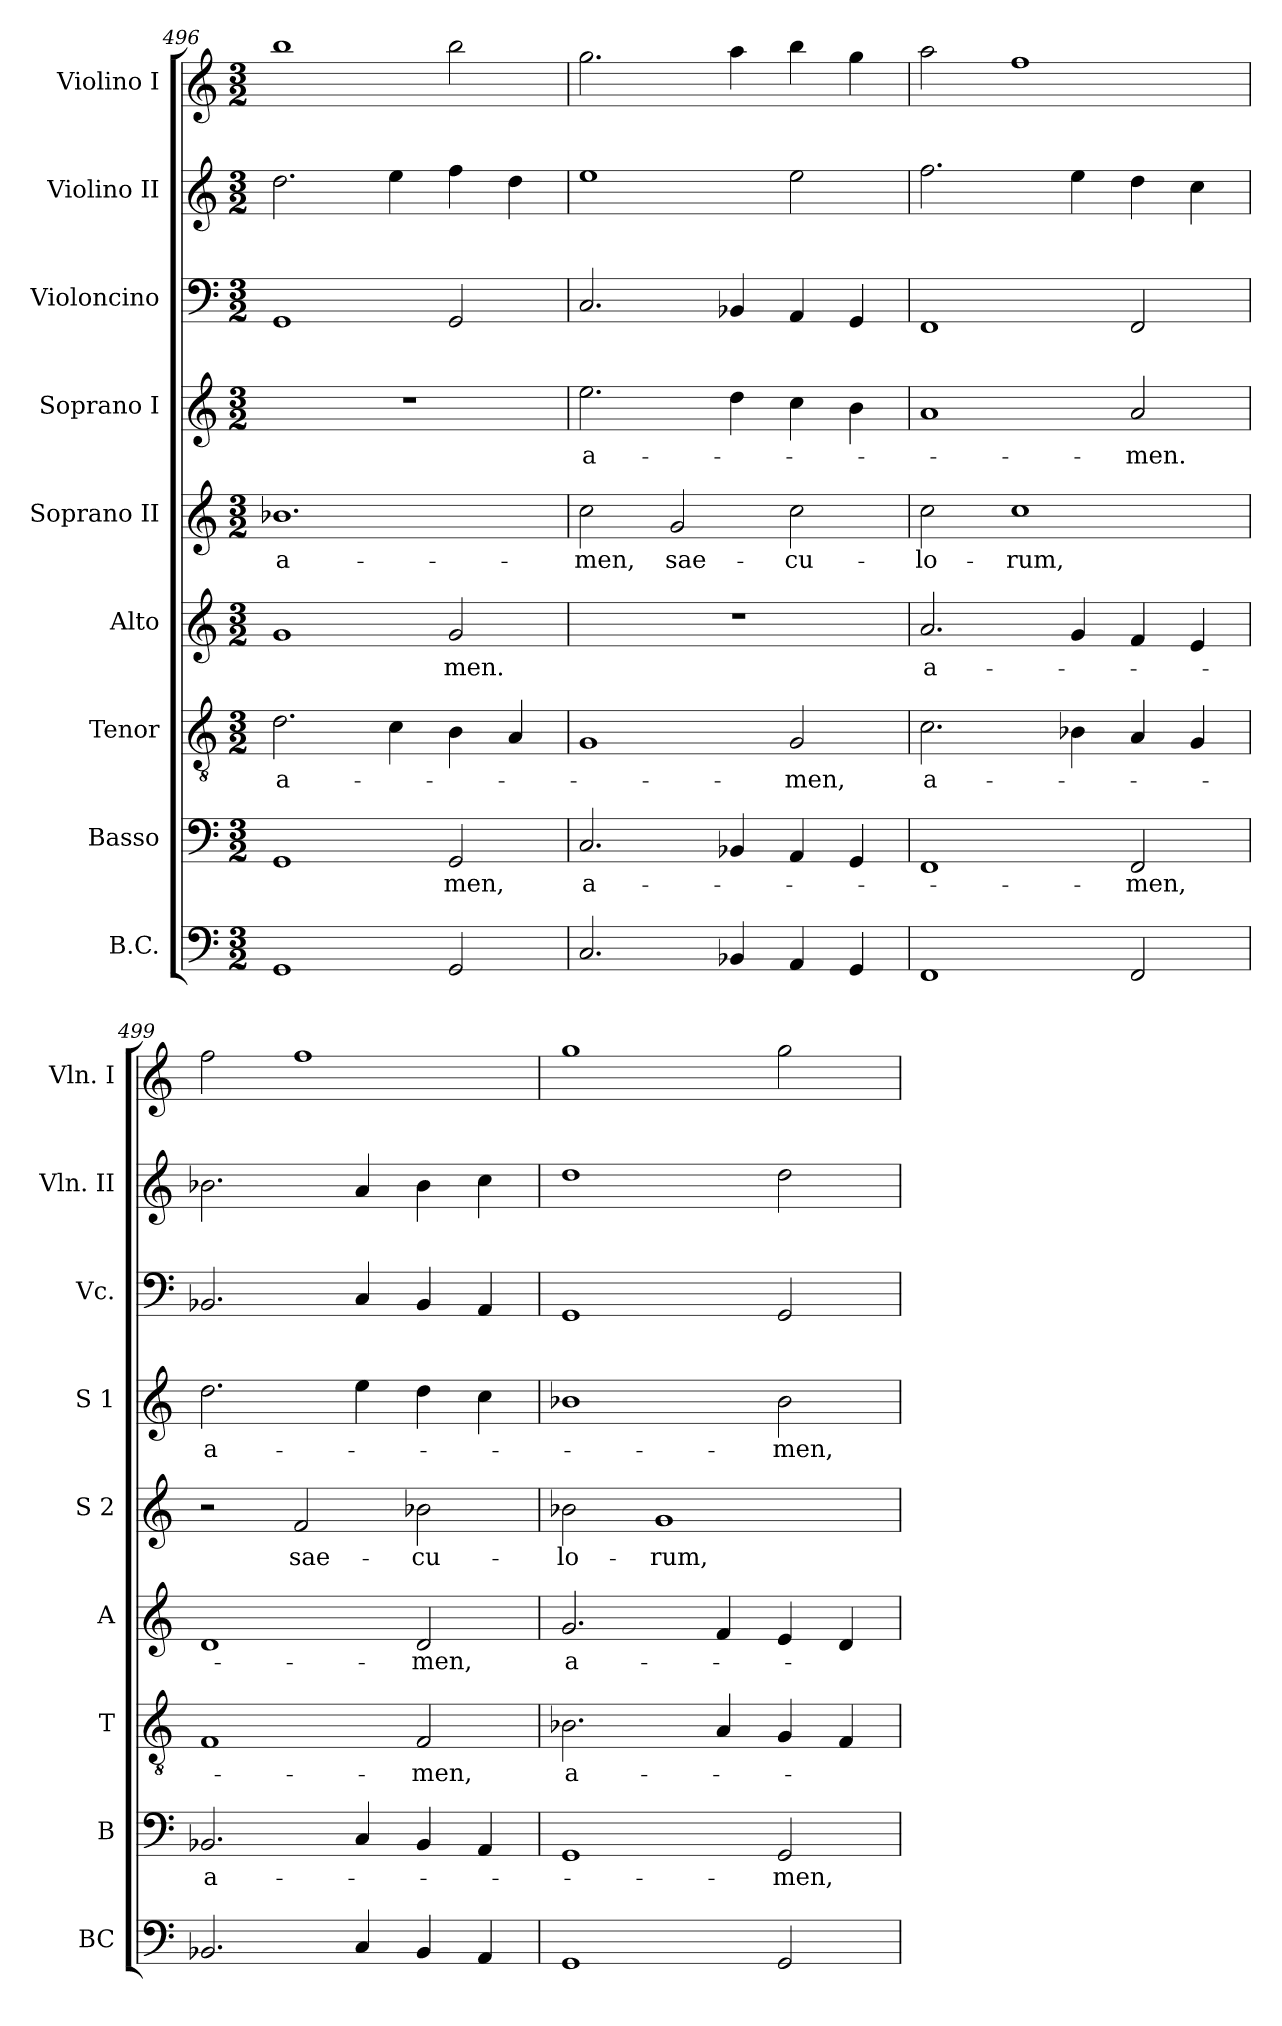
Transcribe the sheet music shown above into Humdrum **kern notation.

**kern	**kern	**text	**kern	**text	**kern	**text	**kern	**text	**kern	**text	**kern	**kern	**kern
*part9	*part8	*part8	*part7	*part7	*part6	*part6	*part5	*part5	*part4	*part4	*part3	*part2	*part1
*staff9	*staff8	*staff8	*staff7	*staff7	*staff6	*staff6	*staff5	*staff5	*staff4	*staff4	*staff3	*staff2	*staff1
*I"B.C.	*I"Basso	*	*I"Tenor	*	*I"Alto	*	*I"Soprano II	*	*I"Soprano I	*	*I"Violoncino	*I"Violino II	*I"Violino I
*I'BC	*I'B	*	*I'T	*	*I'A	*	*I'S 2	*	*I'S 1	*	*I'Vc.	*I'Vln. II	*I'Vln. I
*clefF4	*clefF4	*	*clefGv2	*	*clefG2	*	*clefG2	*	*clefG2	*	*clefF4	*clefG2	*clefG2
*k[]	*k[]	*	*k[]	*	*k[]	*	*k[]	*	*k[]	*	*k[]	*k[]	*k[]
*C:	*C:	*	*C:	*	*C:	*	*C:	*	*C:	*	*C:	*C:	*C:
*M3/2	*M3/2	*	*M3/2	*	*M3/2	*	*M3/2	*	*M3/2	*	*M3/2	*M3/2	*M3/2
=496	=496	=496	=496	=496	=496	=496	=496	=496	=496	=496	=496	=496	=496
!	!	!	!	!LO:LY:b	!	!	!	!LO:LY:b	!	!	!	!	!
1GG	1GG	.	2.d\	a-	1g	.	1.b-X	a-	1.r	.	1GG	2.dd\	1bb
.	.	.	4c\	.	.	.	.	.	.	.	.	4ee\	.
!	!	!LO:LY:b	!	!	!	!LO:LY:b	!	!	!	!	!	!	!
2GG/	2GG/	-men,	4B\	.	2g/	-men.	.	.	.	.	2GG/	4ff\	2bb\
.	.	.	4A/	.	.	.	.	.	.	.	.	4dd\	.
!!LO:PB:g=z
=497	=497	=497	=497	=497	=497	=497	=497	=497	=497	=497	=497	=497	=497
!	!	!LO:LY:b	!	!	!	!	!	!LO:LY:b	!	!LO:LY:b	!	!	!
2.C/	2.C/	a-	1G	.	1.r	.	2cc\	-men,	2.ee\	a-	2.C/	1ee	2.gg\
!	!	!	!	!	!	!	!	!LO:LY:b	!	!	!	!	!
.	.	.	.	.	.	.	2g/	sae-	.	.	.	.	.
4BB-X/	4BB-X/	.	.	.	.	.	.	.	4dd\	.	4BB-X/	.	4aa\
!	!	!	!	!LO:LY:b	!	!	!	!LO:LY:b	!	!	!	!	!
4AA/	4AA/	.	2G/	-men,	.	.	2cc\	-cu-	4cc\	.	4AA/	2ee\	4bb\
4GG/	4GG/	.	.	.	.	.	.	.	4b\	.	4GG/	.	4gg\
=498	=498	=498	=498	=498	=498	=498	=498	=498	=498	=498	=498	=498	=498
!	!	!	!	!LO:LY:b	!	!LO:LY:b	!	!LO:LY:b	!	!	!	!	!
1FF	1FF	.	2.c\	a-	2.a/	a-	2cc\	-lo-	1a	.	1FF	2.ff\	2aa\
!	!	!	!	!	!	!	!	!LO:LY:b	!	!	!	!	!
.	.	.	.	.	.	.	1cc	-rum,	.	.	.	.	1ff
.	.	.	4B-X\	.	4g/	.	.	.	.	.	.	4ee\	.
!	!	!LO:LY:b	!	!	!	!	!	!	!	!LO:LY:b	!	!	!
2FF/	2FF/	-men,	4A/	.	4f/	.	.	.	2a/	-men.	2FF/	4dd\	.
.	.	.	4G/	.	4e/	.	.	.	.	.	.	4cc\	.
=499	=499	=499	=499	=499	=499	=499	=499	=499	=499	=499	=499	=499	=499
!	!	!LO:LY:b	!	!	!	!	!	!	!	!LO:LY:b	!	!	!
2.BB-X/	2.BB-X/	a-	1F	.	1d	.	2r	.	2.dd\	a-	2.BB-X/	2.b-X\	2ff\
!	!	!	!	!	!	!	!	!LO:LY:b	!	!	!	!	!
.	.	.	.	.	.	.	2f/	sae-	.	.	.	.	1ff
4C/	4C/	.	.	.	.	.	.	.	4ee\	.	4C/	4a/	.
!	!	!	!	!LO:LY:b	!	!LO:LY:b	!	!LO:LY:b	!	!	!	!	!
4BB-/	4BB-/	.	2F/	-men,	2d/	-men,	2b-X\	-cu-	4dd\	.	4BB-/	4b-\	.
4AA/	4AA/	.	.	.	.	.	.	.	4cc\	.	4AA/	4cc\	.
=500	=500	=500	=500	=500	=500	=500	=500	=500	=500	=500	=500	=500	=500
!	!	!	!	!LO:LY:b	!	!LO:LY:b	!	!LO:LY:b	!	!	!	!	!
1GG	1GG	.	2.B-X\	a-	2.g/	a-	2b-X\	-lo-	1b-X	.	1GG	1dd	1gg
!	!	!	!	!	!	!	!	!LO:LY:b	!	!	!	!	!
.	.	.	.	.	.	.	1g	-rum,	.	.	.	.	.
.	.	.	4A/	.	4f/	.	.	.	.	.	.	.	.
!	!	!LO:LY:b	!	!	!	!	!	!	!	!LO:LY:b	!	!	!
2GG/	2GG/	-men,	4G/	.	4e/	.	.	.	2b-\	-men,	2GG/	2dd\	2gg\
.	.	.	4F/	.	4d/	.	.	.	.	.	.	.	.
=	=	=	=	=	=	=	=	=	=	=	=	=	=
*-	*-	*-	*-	*-	*-	*-	*-	*-	*-	*-	*-	*-	*-
